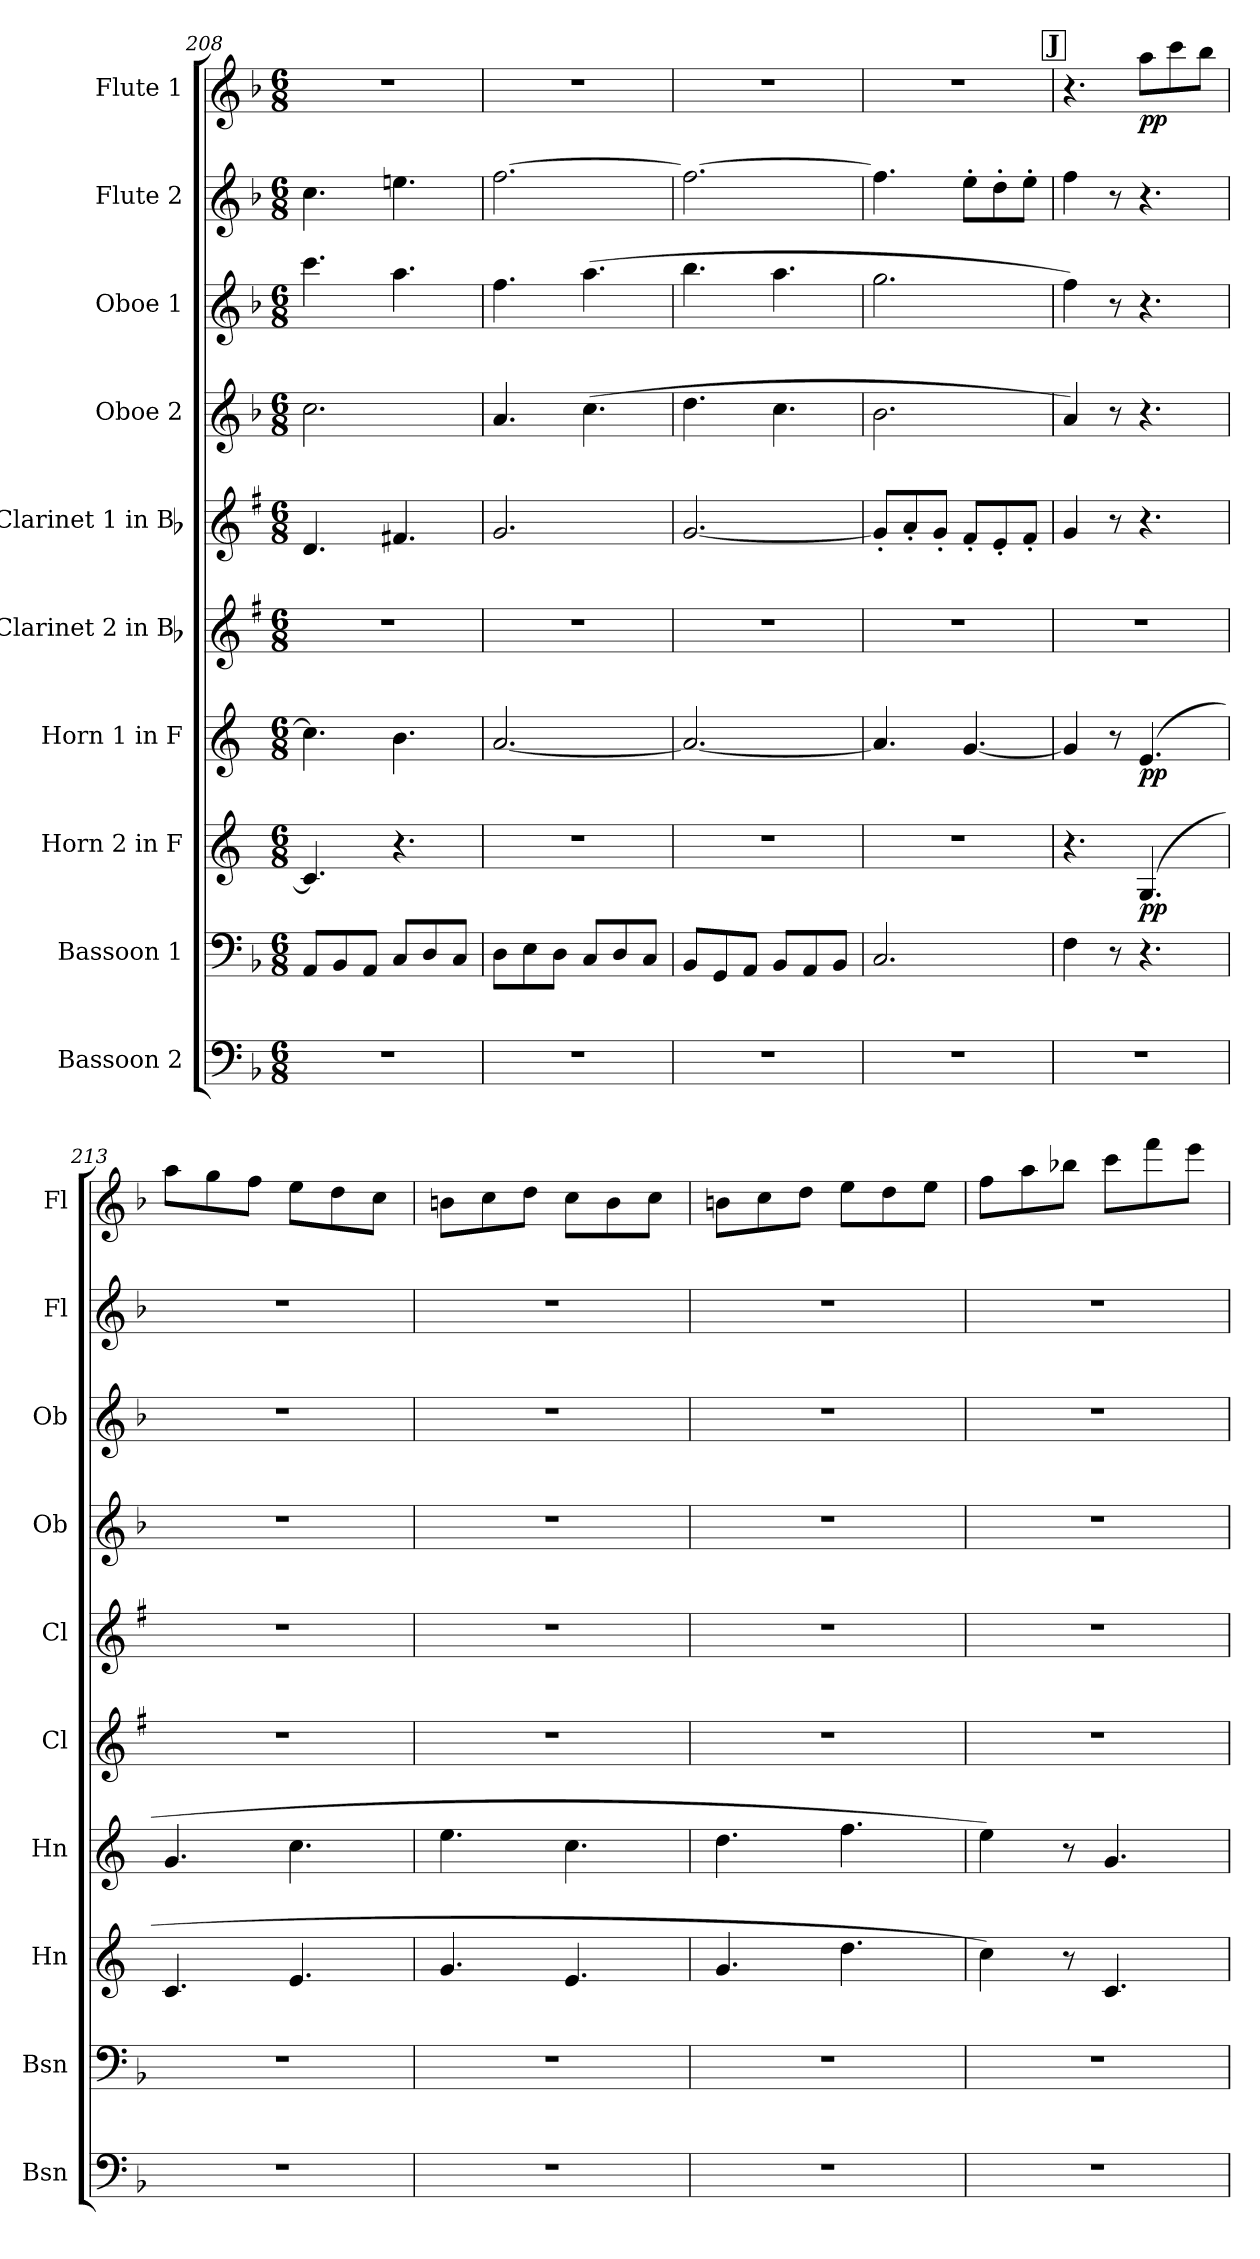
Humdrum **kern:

**kern	**kern	**kern	**dynam	**kern	**dynam	**kern	**kern	**kern	**kern	**kern	**kern	**dynam
*part10	*part9	*part8	*part8	*part7	*part7	*part6	*part5	*part4	*part3	*part2	*part1	*part1
*staff10	*staff9	*staff8	*staff8	*staff7	*staff7	*staff6	*staff5	*staff4	*staff3	*staff2	*staff1	*staff1
*I"Bassoon 2	*I"Bassoon 1	*I"Horn 2 in F	*	*I"Horn 1 in F	*	*I"Clarinet 2 in Bb	*I"Clarinet 1 in Bb	*I"Oboe 2	*I"Oboe 1	*I"Flute 2	*I"Flute 1	*
*I'Bsn	*I'Bsn	*I'Hn	*	*I'Hn	*	*I'Cl	*I'Cl	*I'Ob	*I'Ob	*I'Fl	*I'Fl	*
*clefF4	*clefF4	*clefG2	*	*clefG2	*	*clefG2	*clefG2	*clefG2	*clefG2	*clefG2	*clefG2	*
*	*	*ITrd4c7	*	*ITrd4c7	*	*ITrd1c2	*ITrd1c2	*	*	*	*	*
*k[b-]	*k[b-]	*k[b-]	*	*k[b-]	*	*k[b-]	*k[b-]	*k[b-]	*k[b-]	*k[b-]	*k[b-]	*
*M6/8	*M6/8	*M6/8	*	*M6/8	*	*M6/8	*M6/8	*M6/8	*M6/8	*M6/8	*M6/8	*
=208	=208	=208	=208	=208	=208	=208	=208	=208	=208	=208	=208	=208
2.r	8AA/L	4.F/]	.	4.f\]	.	2.r	4.c/	2.cc\	4.ccc\	4.cc\	2.r	.
.	8BB-/	.	.	.	.	.	.	.	.	.	.	.
.	8AA/J	.	.	.	.	.	.	.	.	.	.	.
.	8C/L	4.r	.	4.e\	.	.	4.en/	.	4.aa\	4.een\	.	.
.	8D/	.	.	.	.	.	.	.	.	.	.	.
.	8C/J	.	.	.	.	.	.	.	.	.	.	.
=209	=209	=209	=209	=209	=209	=209	=209	=209	=209	=209	=209	=209
2.r	8D\L	2.r	.	[2.d/	.	2.r	2.f/	4.a/	4.ff\	[2.ff\	2.r	.
.	8E\	.	.	.	.	.	.	.	.	.	.	.
.	8D\J	.	.	.	.	.	.	.	.	.	.	.
.	8C/L	.	.	.	.	.	.	(4.cc\	(4.aa\	.	.	.
.	8D/	.	.	.	.	.	.	.	.	.	.	.
.	8C/J	.	.	.	.	.	.	.	.	.	.	.
!!LO:LB:g=z
=210	=210	=210	=210	=210	=210	=210	=210	=210	=210	=210	=210	=210
2.r	8BB-/L	2.r	.	2.d/_	.	2.r	[2.f/	4.dd\	4.bb-\	2.ff\_	2.r	.
.	8GG/	.	.	.	.	.	.	.	.	.	.	.
.	8AA/J	.	.	.	.	.	.	.	.	.	.	.
.	8BB-/L	.	.	.	.	.	.	4.cc\	4.aa\	.	.	.
.	8AA/	.	.	.	.	.	.	.	.	.	.	.
.	8BB-/J	.	.	.	.	.	.	.	.	.	.	.
=211	=211	=211	=211	=211	=211	=211	=211	=211	=211	=211	=211	=211
2.r	2.C/	2.r	.	4.d/]	.	2.r	8f'/L]	2.b-\	2.gg\	4.ff\]	2.r	.
.	.	.	.	.	.	.	8g'/	.	.	.	.	.
.	.	.	.	.	.	.	8f'/J	.	.	.	.	.
.	.	.	.	[4.c/	.	.	8e'/L	.	.	8ee'\L	.	.
.	.	.	.	.	.	.	8d'/	.	.	8dd'\	.	.
.	.	.	.	.	.	.	8e'/J	.	.	8ee'\J	.	.
!!LO:REH:place=s1:a:B:cj:fs=14:t=J
=212	=212	=212	=212	=212	=212	=212	=212	=212	=212	=212	=212	=212
2.r	4F\	4.r	.	4c/]	.	2.r	4f/	4a/)	4ff\)	4ff\	4.r	.
.	8r	.	.	8r	.	.	8r	8r	8r	8r	.	.
!	!	!	!LO:DY:b	!	!LO:DY:b	!	!	!	!	!	!	!LO:DY:b
.	4.r	(<4.C/	pp	(<4.A/	pp	.	4.r	4.r	4.r	4.r	8aa\L	pp
.	.	.	.	.	.	.	.	.	.	.	8ccc\	.
.	.	.	.	.	.	.	.	.	.	.	8bb-\J	.
=213	=213	=213	=213	=213	=213	=213	=213	=213	=213	=213	=213	=213
2.r	2.r	4.F/	.	4.c/	.	2.r	2.r	2.r	2.r	2.r	8aa\L	.
.	.	.	.	.	.	.	.	.	.	.	8gg\	.
.	.	.	.	.	.	.	.	.	.	.	8ff\J	.
.	.	4.A/	.	4.f\	.	.	.	.	.	.	8ee\L	.
.	.	.	.	.	.	.	.	.	.	.	8dd\	.
.	.	.	.	.	.	.	.	.	.	.	8cc\J	.
=214	=214	=214	=214	=214	=214	=214	=214	=214	=214	=214	=214	=214
2.r	2.r	4.c/	.	4.a\	.	2.r	2.r	2.r	2.r	2.r	8bn\L	.
.	.	.	.	.	.	.	.	.	.	.	8cc\	.
.	.	.	.	.	.	.	.	.	.	.	8dd\J	.
.	.	4.A/	.	4.f\	.	.	.	.	.	.	8cc\L	.
.	.	.	.	.	.	.	.	.	.	.	8b\	.
.	.	.	.	.	.	.	.	.	.	.	8cc\J	.
=215	=215	=215	=215	=215	=215	=215	=215	=215	=215	=215	=215	=215
2.r	2.r	4.c/	.	4.g\	.	2.r	2.r	2.r	2.r	2.r	8bn\L	.
.	.	.	.	.	.	.	.	.	.	.	8cc\	.
.	.	.	.	.	.	.	.	.	.	.	8dd\J	.
.	.	4.g\	.	4.b-\	.	.	.	.	.	.	8ee\L	.
.	.	.	.	.	.	.	.	.	.	.	8dd\	.
.	.	.	.	.	.	.	.	.	.	.	8ee\J	.
=216	=216	=216	=216	=216	=216	=216	=216	=216	=216	=216	=216	=216
2.r	2.r	4f\)	.	4a\)	.	2.r	2.r	2.r	2.r	2.r	8ff\L	.
.	.	.	.	.	.	.	.	.	.	.	8aa\	.
.	.	8r	.	8r	.	.	.	.	.	.	8bb-X\J	.
.	.	4.F/	.	4.c/	.	.	.	.	.	.	8ccc\L	.
.	.	.	.	.	.	.	.	.	.	.	8fff\	.
.	.	.	.	.	.	.	.	.	.	.	8eee\J	.
=	=	=	=	=	=	=	=	=	=	=	=	=
*-	*-	*-	*-	*-	*-	*-	*-	*-	*-	*-	*-	*-
